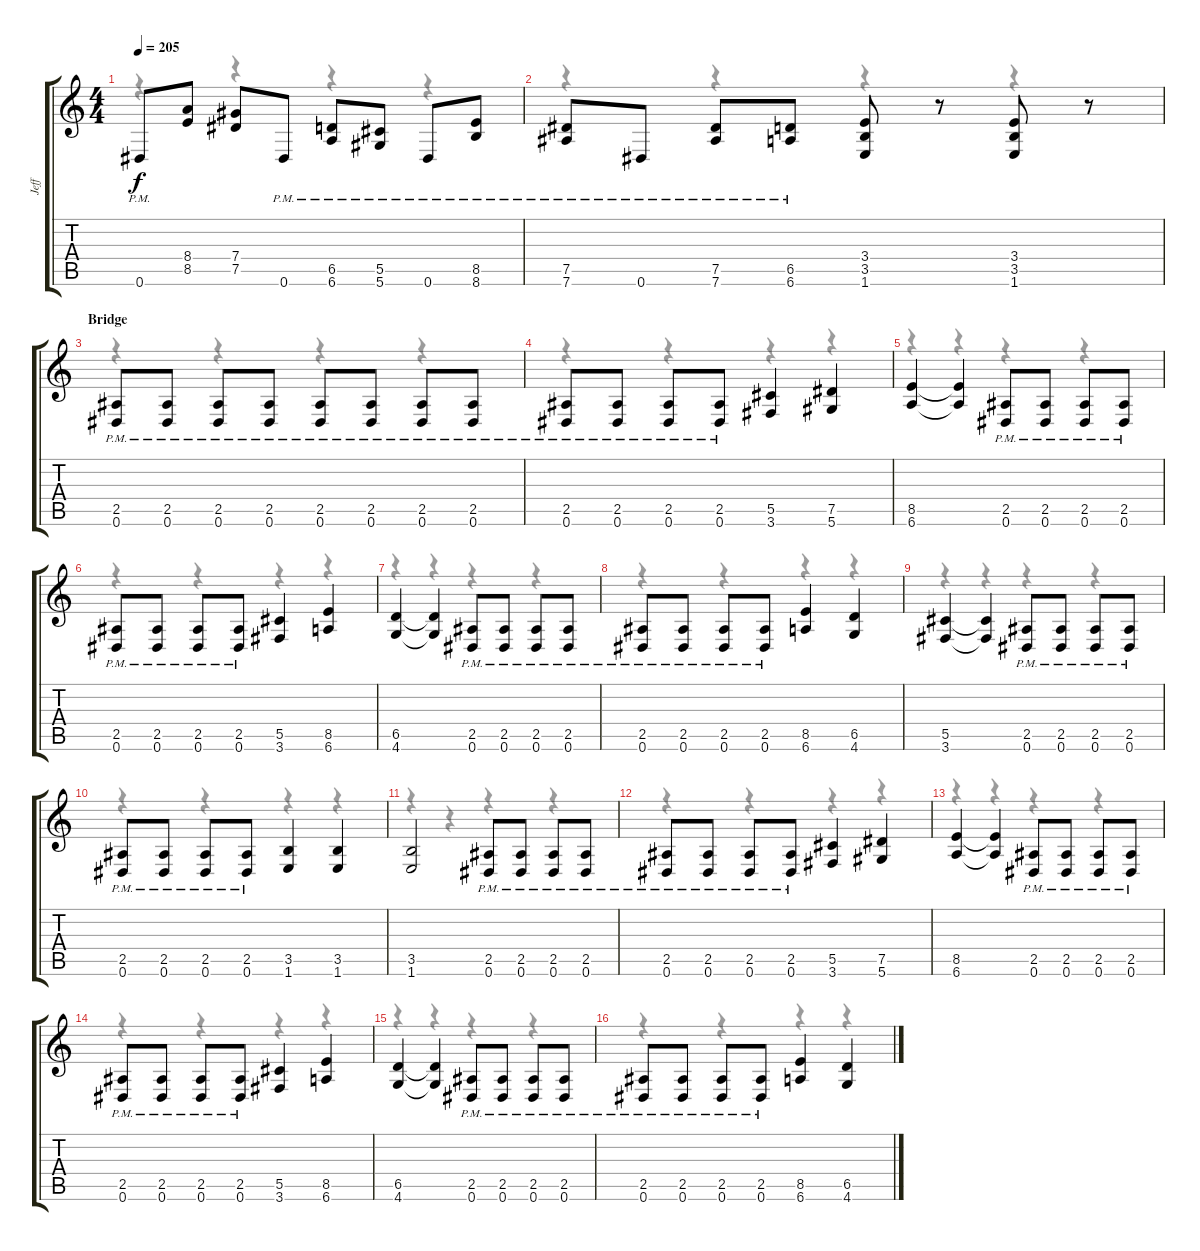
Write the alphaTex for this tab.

\track ("Jeff" "Jeff") {instrument distortionguitar}
\staff {score tabs}
\tuning (Eb4 Bb3 Gb3 Db3 Ab2 Eb2) {hide}
\voice
\ts (4 4)
\tempo 205
\clef g2
\ks c
0.6{pm}.8{dy f} (8.4 8.5).8 (7.4 7.5).8 0.6{pm}.8 (6.5{pm} 6.6{pm}).8 (5.5{pm} 5.6{pm}).8 0.6{pm}.8 (8.5{pm} 8.6{pm}).8 |
(7.5{pm} 7.6{pm}).8 0.6{pm}.8 (7.5{pm} 7.6{pm}).8 (6.5{pm} 6.6{pm}).8 (3.4 3.5 1.6).8 r.8 (3.4 3.5 1.6).8 r.8 |
\section ("" "Bridge")
(2.5{pm} 0.6{pm}).8 (2.5{pm} 0.6{pm}).8 (2.5{pm} 0.6{pm}).8 (2.5{pm} 0.6{pm}).8 (2.5{pm} 0.6{pm}).8 (2.5{pm} 0.6{pm}).8 (2.5{pm} 0.6{pm}).8 (2.5{pm} 0.6{pm}).8 |
(2.5{pm} 0.6{pm}).8 (2.5{pm} 0.6{pm}).8 (2.5{pm} 0.6{pm}).8 (2.5{pm} 0.6{pm}).8 (5.5 3.6).4 (7.5 5.6).4 |
(8.5 6.6).4 (8.5{t} 6.6{t}).4 (2.5{pm} 0.6{pm}).8 (2.5{pm} 0.6{pm}).8 (2.5{pm} 0.6{pm}).8 (2.5{pm} 0.6{pm}).8 |
(2.5{pm} 0.6{pm}).8 (2.5{pm} 0.6{pm}).8 (2.5{pm} 0.6{pm}).8 (2.5{pm} 0.6{pm}).8 (5.5 3.6).4 (8.5 6.6).4 |
(6.5 4.6).4 (6.5{t} 4.6{t}).4 (2.5{pm} 0.6{pm}).8 (2.5{pm} 0.6{pm}).8 (2.5{pm} 0.6{pm}).8 (2.5{pm} 0.6{pm}).8 |
(2.5{pm} 0.6{pm}).8 (2.5{pm} 0.6{pm}).8 (2.5{pm} 0.6{pm}).8 (2.5{pm} 0.6{pm}).8 (8.5 6.6).4 (6.5 4.6).4 |
(5.5 3.6).4 (5.5{t} 3.6{t}).4 (2.5{pm} 0.6{pm}).8 (2.5{pm} 0.6{pm}).8 (2.5{pm} 0.6{pm}).8 (2.5{pm} 0.6{pm}).8 |
(2.5{pm} 0.6{pm}).8 (2.5{pm} 0.6{pm}).8 (2.5{pm} 0.6{pm}).8 (2.5{pm} 0.6{pm}).8 (3.5 1.6).4 (3.5 1.6).4 |
(3.5 1.6).2 (2.5{pm} 0.6{pm}).8 (2.5{pm} 0.6{pm}).8 (2.5{pm} 0.6{pm}).8 (2.5{pm} 0.6{pm}).8 |
(2.5{pm} 0.6{pm}).8 (2.5{pm} 0.6{pm}).8 (2.5{pm} 0.6{pm}).8 (2.5{pm} 0.6{pm}).8 (5.5 3.6).4 (7.5 5.6).4 |
(8.5 6.6).4 (8.5{t} 6.6{t}).4 (2.5{pm} 0.6{pm}).8 (2.5{pm} 0.6{pm}).8 (2.5{pm} 0.6{pm}).8 (2.5{pm} 0.6{pm}).8 |
(2.5{pm} 0.6{pm}).8 (2.5{pm} 0.6{pm}).8 (2.5{pm} 0.6{pm}).8 (2.5{pm} 0.6{pm}).8 (5.5 3.6).4 (8.5 6.6).4 |
(6.5 4.6).4 (6.5{t} 4.6{t}).4 (2.5{pm} 0.6{pm}).8 (2.5{pm} 0.6{pm}).8 (2.5{pm} 0.6{pm}).8 (2.5{pm} 0.6{pm}).8 |
(2.5{pm} 0.6{pm}).8 (2.5{pm} 0.6{pm}).8 (2.5{pm} 0.6{pm}).8 (2.5{pm} 0.6{pm}).8 (8.5 6.6).4 (6.5 4.6).4
\voice
\clef g2
\ottava regular
\simile none
\ks c
r.4{dy f} r.4 r.4 r.4 |
r.4 r.4 r.4 r.4 |
r.4 r.4 r.4 r.4 |
r.4 r.4 r.4 r.4 |
r.4 r.4 r.4 r.4 |
r.4 r.4 r.4 r.4 |
r.4 r.4 r.4 r.4 |
r.4 r.4 r.4 r.4 |
r.4 r.4 r.4 r.4 |
r.4 r.4 r.4 r.4 |
r.4 r.4 r.4 r.4 |
r.4 r.4 r.4 r.4 |
r.4 r.4 r.4 r.4 |
r.4 r.4 r.4 r.4 |
r.4 r.4 r.4 r.4 |
r.4 r.4 r.4 r.4
